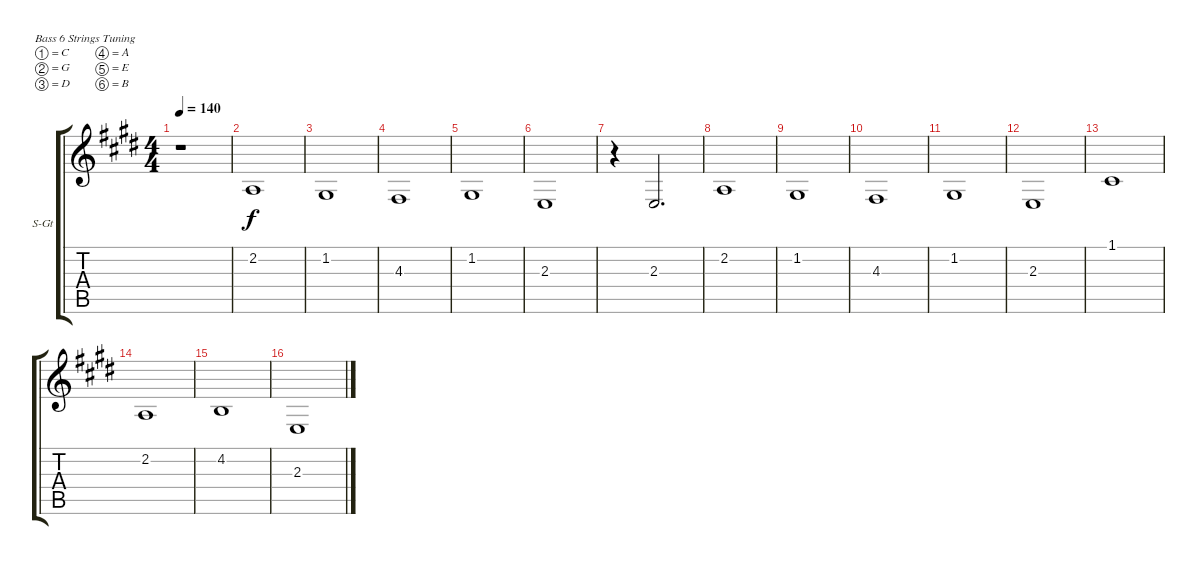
\bracketExtendMode groupsimilarinstruments
\firstSystemTrackNameOrientation horizontal
\otherSystemsTrackNameOrientation horizontal
\track ("Brass" "S-Gt") {instrument synthbrass1}
\staff {score tabs}
\tuning (C3 G2 D2 A1 E1 B0)
\displaytranspose 12
\ts (4 4)
\tempo 140
\clef g2
\ks e
r.1{dy f} |
2.2.1 |
1.2.1 |
4.3.1 |
1.2.1 |
2.3.1 |
r.4 2.3.2{d} |
2.2.1 |
1.2.1 |
4.3.1 |
1.2.1 |
2.3.1 |
1.1.1 |
2.2.1 |
4.2.1 |
2.3.1
